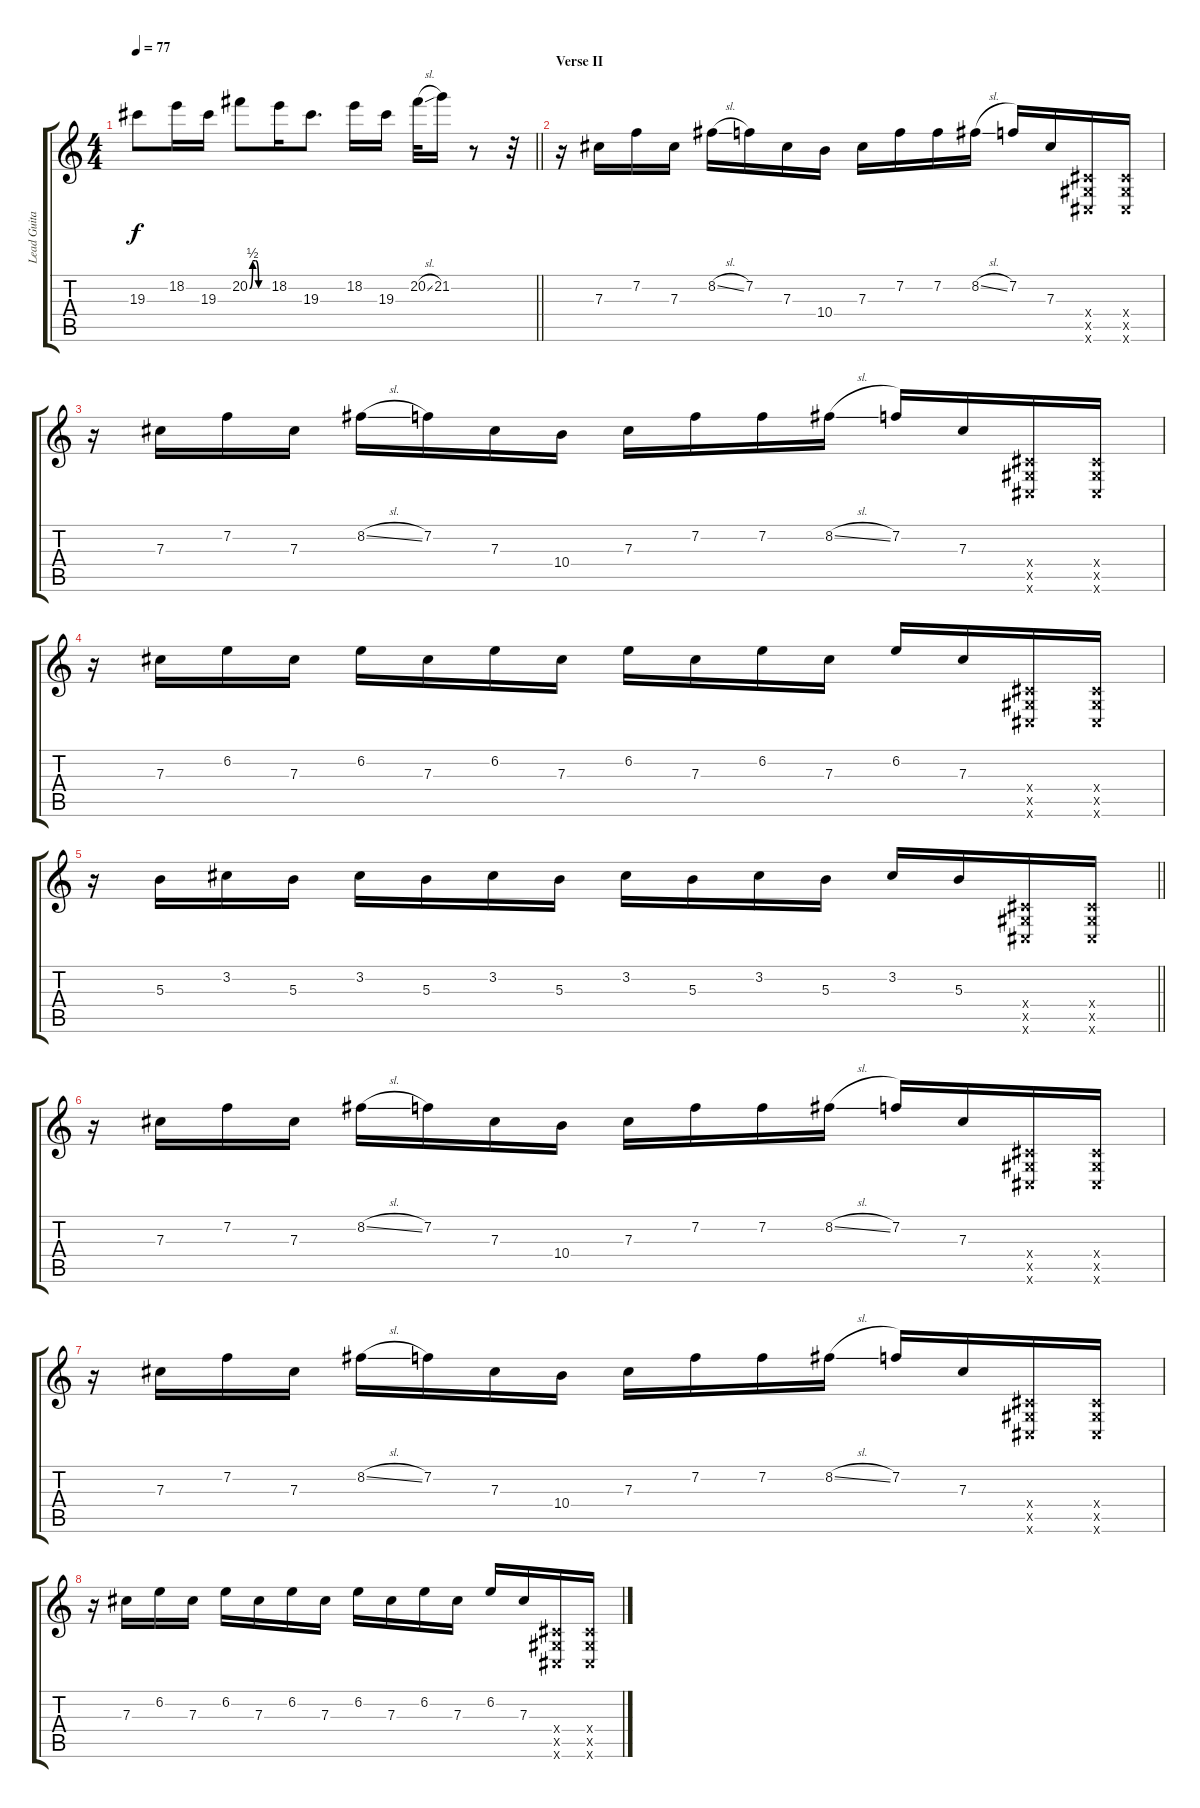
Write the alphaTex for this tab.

\track ("Lead Guitar" "Lead Guita") {instrument distortionguitar}
\staff {score tabs}
\tuning (Eb4 Bb3 Gb3 Db3 Ab2 Db2) {hide}
\ts (4 4)
\tempo 77
\clef g2
\barLineRight lightlight
\ks c
19.3.8{dy f} 18.2.16 19.3.16 20.2{be (custom 0 0 10 2 20 2 30 0 60 0)}.8 18.2.16 19.3.8{d} 18.2.16 19.3.16 20.2{sl}.32 21.2.16 r.8 r.32 |
\section ("" "Verse II")
r.16 7.3.16 7.2.16 7.3.16 8.2{sl}.16 7.2.16 7.3.16 10.4.16 7.3.16 7.2.16 7.2.16 8.2{sl}.16 7.2.16 7.3.16 (0.4{x} 0.5{x} 0.6{x}).16 (0.4{x} 0.5{x} 0.6{x}).16 |
r.16 7.3.16 7.2.16 7.3.16 8.2{sl}.16 7.2.16 7.3.16 10.4.16 7.3.16 7.2.16 7.2.16 8.2{sl}.16 7.2.16 7.3.16 (0.4{x} 0.5{x} 0.6{x}).16 (0.4{x} 0.5{x} 0.6{x}).16 |
r.16 7.3.16 6.2.16 7.3.16 6.2.16 7.3.16 6.2.16 7.3.16 6.2.16 7.3.16 6.2.16 7.3.16 6.2.16 7.3.16 (0.4{x} 0.5{x} 0.6{x}).16 (0.4{x} 0.5{x} 0.6{x}).16 |
\barLineRight lightlight
r.16 5.3.16 3.2.16 5.3.16 3.2.16 5.3.16 3.2.16 5.3.16 3.2.16 5.3.16 3.2.16 5.3.16 3.2.16 5.3.16 (0.4{x} 0.5{x} 0.6{x}).16 (0.4{x} 0.5{x} 0.6{x}).16 |
r.16 7.3.16 7.2.16 7.3.16 8.2{sl}.16 7.2.16 7.3.16 10.4.16 7.3.16 7.2.16 7.2.16 8.2{sl}.16 7.2.16 7.3.16 (0.4{x} 0.5{x} 0.6{x}).16 (0.4{x} 0.5{x} 0.6{x}).16 |
r.16 7.3.16 7.2.16 7.3.16 8.2{sl}.16 7.2.16 7.3.16 10.4.16 7.3.16 7.2.16 7.2.16 8.2{sl}.16 7.2.16 7.3.16 (0.4{x} 0.5{x} 0.6{x}).16 (0.4{x} 0.5{x} 0.6{x}).16 |
r.16 7.3.16 6.2.16 7.3.16 6.2.16 7.3.16 6.2.16 7.3.16 6.2.16 7.3.16 6.2.16 7.3.16 6.2.16 7.3.16 (0.4{x} 0.5{x} 0.6{x}).16 (0.4{x} 0.5{x} 0.6{x}).16
